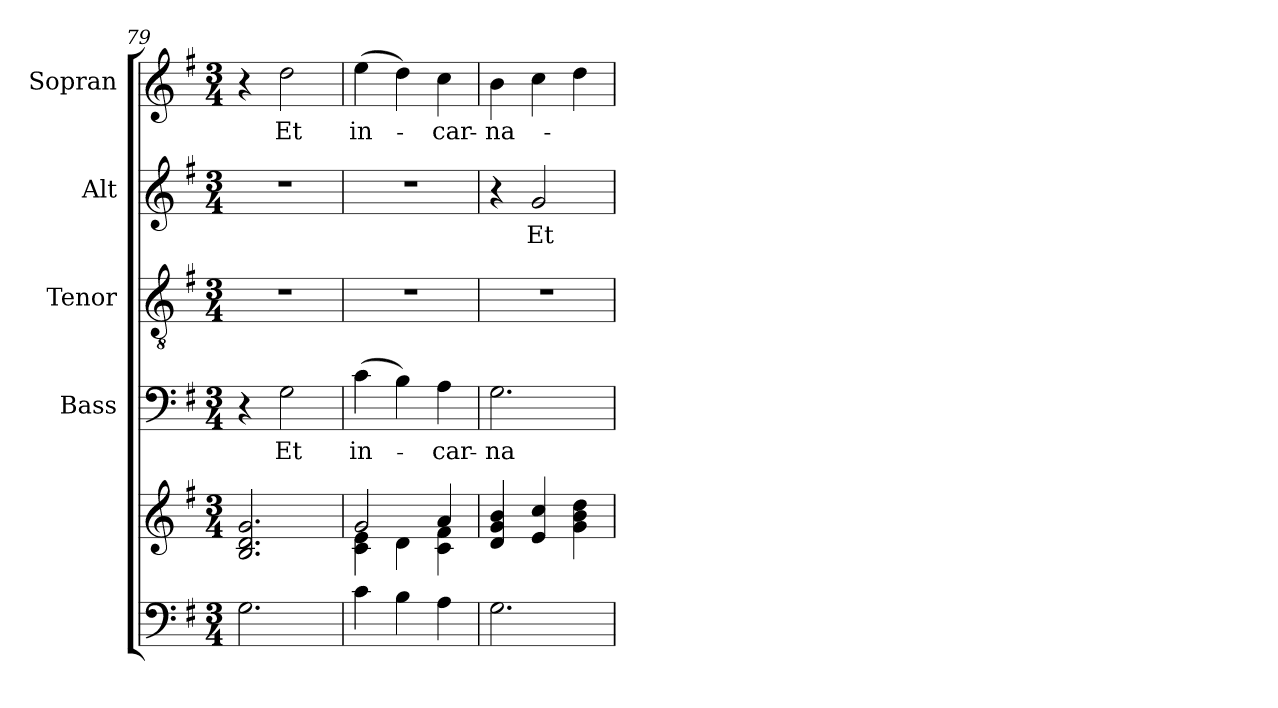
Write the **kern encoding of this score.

**kern	**kern	**kern	**text	**kern	**kern	**text	**kern	**text
*part5	*part5	*part4	*part4	*part3	*part2	*part2	*part1	*part1
*staff6	*staff5	*staff4	*staff4	*staff3	*staff2	*staff2	*staff1	*staff1
*	*	*I"Bass	*	*I"Tenor	*I"Alt	*	*I"Sopran	*
*	*	*I'B.	*	*I'T.	*I'A.	*	*I'S.	*
*clefF4	*clefG2	*clefF4	*	*clefGv2	*clefG2	*	*clefG2	*
*k[f#]	*k[f#]	*k[f#]	*	*k[f#]	*k[f#]	*	*k[f#]	*
*G:	*G:	*G:	*	*G:	*G:	*	*G:	*
*M3/4	*M3/4	*M3/4	*	*M3/4	*M3/4	*	*M3/4	*
=79	=79	=79	=79	=79	=79	=79	=79	=79
2.G\	2.B/ 2.d/ 2.g/	4r	.	2.r	2.r	.	4r	.
!	!	!	!LO:LY:b	!	!	!	!	!LO:LY:b
.	.	2G\	Et	.	.	.	2dd\	Et
=80	=80	=80	=80	=80	=80	=80	=80	=80
*	*^	*	*	*	*	*	*	*
!	!	!	!	!LO:LY:b	!	!	!	!	!LO:LY:b
4c\	2g/	4c\ 4e\	(>4c\	in-	2.r	2.r	.	(>4ee\	in-
4B\	.	4d\	4B\)	.	.	.	.	4dd\)	.
!	!	!	!	!LO:LY:b	!	!	!	!	!LO:LY:b
4A\	4a/	4c\ 4f#\	4A\	-car-	.	.	.	4cc\	-car-
=81	=81	=81	=81	=81	=81	=81	=81	=81	=81
!	!	!	!	!LO:LY:b	!	!	!	!	!LO:LY:b
*	*v	*v	*	*	*	*	*	*	*
2.G\	4d/ 4g/ 4b/	2.G\	-na-	2.r	4r	.	4b\	-na-
!	!	!	!	!	!	!LO:LY:b	!	!
.	4e/ 4cc/	.	.	.	2g/	Et	4cc\	.
.	4g\ 4b\ 4dd\	.	.	.	.	.	4dd\	.
=	=	=	=	=	=	=	=	=
*-	*-	*-	*-	*-	*-	*-	*-	*-
